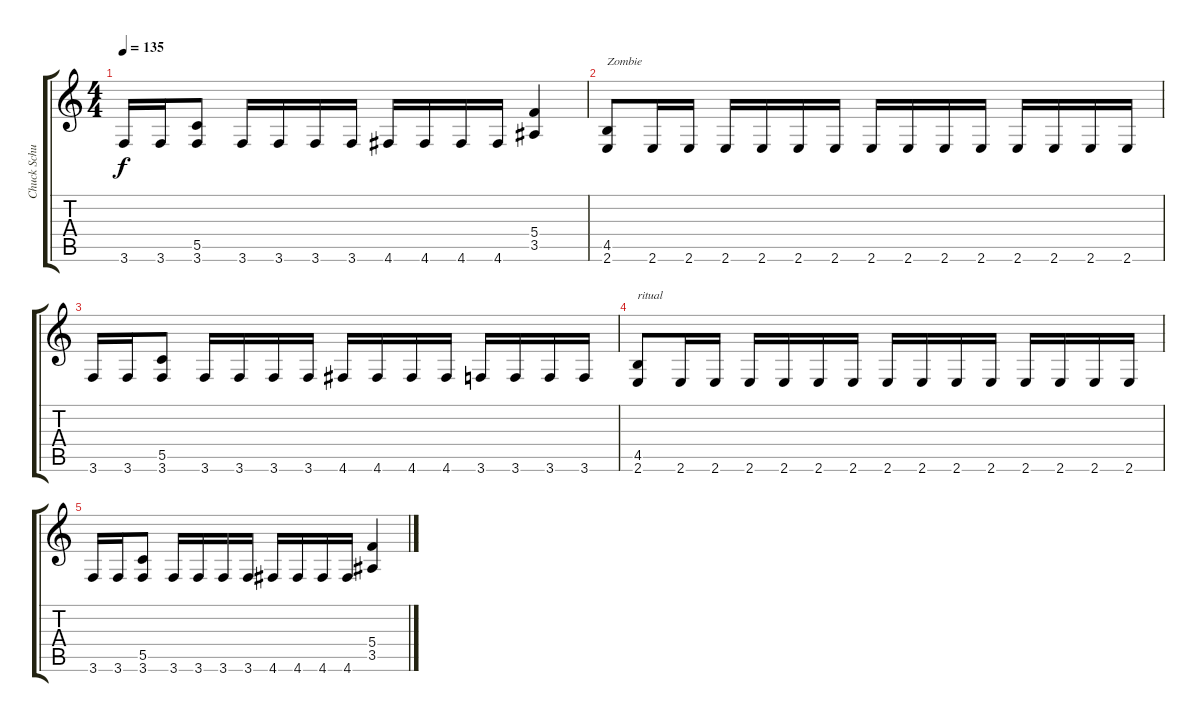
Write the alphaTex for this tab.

\track ("Chuck Schuldiner" "Chuck Schu") {instrument distortionguitar}
\staff {score tabs}
\tuning (D4 A3 F3 C3 G2 D2) {hide}
\ts (4 4)
\tempo 135
\clef g2
\ks c
3.6.16{dy f} 3.6.16 (5.5 3.6).8 3.6.16 3.6.16 3.6.16 3.6.16 4.6.16 4.6.16 4.6.16 4.6.16 (5.4 3.5).4 |
(4.5 2.6).8{txt "Zombie"} 2.6.16 2.6.16 2.6.16 2.6.16 2.6.16 2.6.16 2.6.16 2.6.16 2.6.16 2.6.16 2.6.16 2.6.16 2.6.16 2.6.16 |
3.6.16 3.6.16 (5.5 3.6).8 3.6.16 3.6.16 3.6.16 3.6.16 4.6.16 4.6.16 4.6.16 4.6.16 3.6.16 3.6.16 3.6.16 3.6.16 |
(4.5 2.6).8{txt "ritual"} 2.6.16 2.6.16 2.6.16 2.6.16 2.6.16 2.6.16 2.6.16 2.6.16 2.6.16 2.6.16 2.6.16 2.6.16 2.6.16 2.6.16 |
3.6.16 3.6.16 (5.5 3.6).8 3.6.16 3.6.16 3.6.16 3.6.16 4.6.16 4.6.16 4.6.16 4.6.16 (5.4 3.5).4
